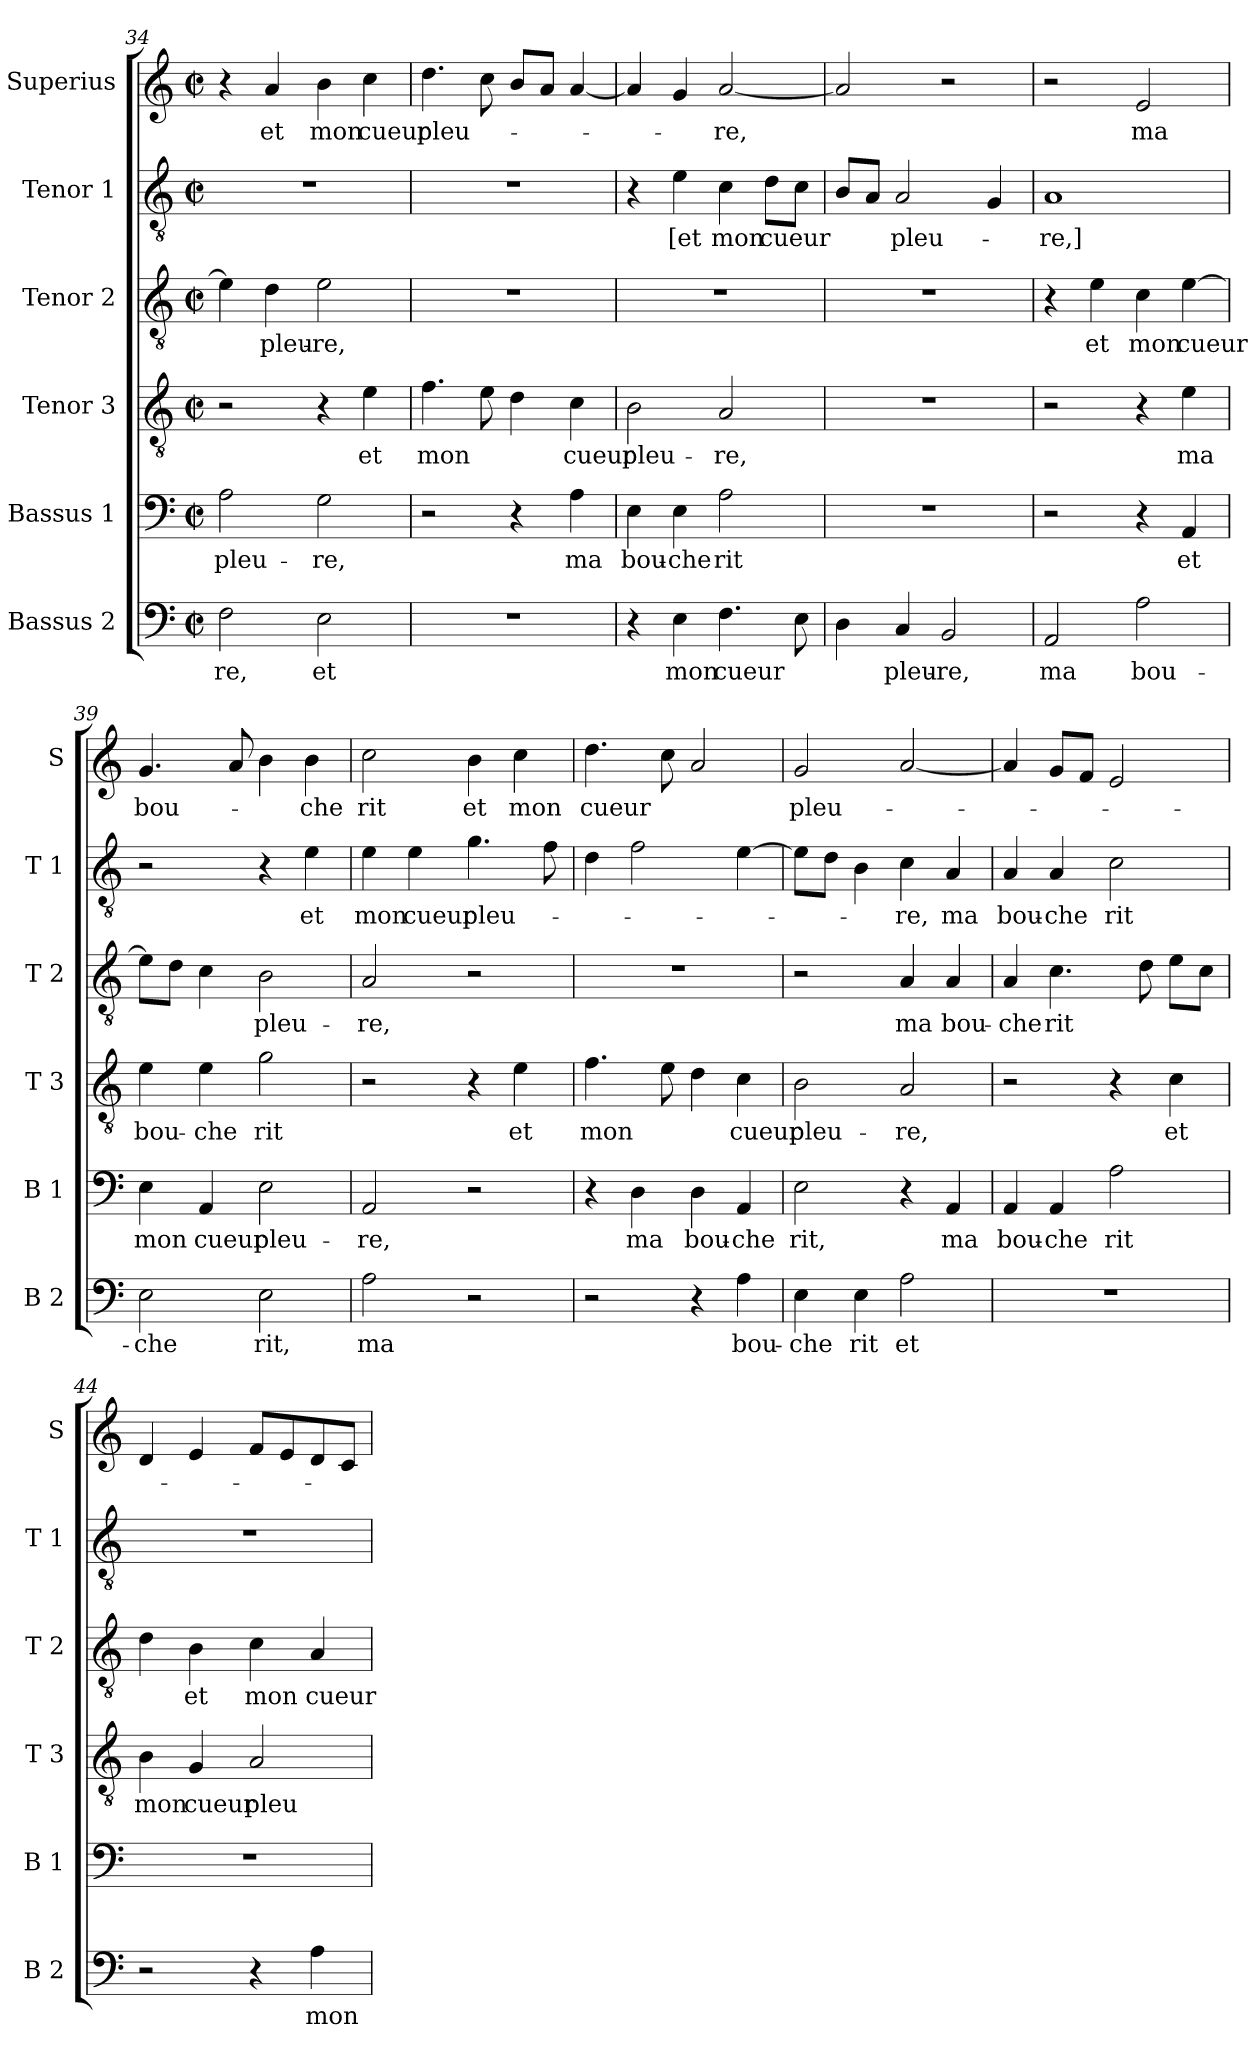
**kern	**text	**kern	**text	**kern	**text	**kern	**text	**kern	**text	**kern	**text
*part6	*part6	*part5	*part5	*part4	*part4	*part3	*part3	*part2	*part2	*part1	*part1
*staff6	*staff6	*staff5	*staff5	*staff4	*staff4	*staff3	*staff3	*staff2	*staff2	*staff1	*staff1
*I"Bassus 2	*	*I"Bassus 1	*	*I"Tenor 3	*	*I"Tenor 2	*	*I"Tenor 1	*	*I"Superius	*
*I'B 2	*	*I'B 1	*	*I'T 3	*	*I'T 2	*	*I'T 1	*	*I'S	*
*clefF4	*	*clefF4	*	*clefGv2	*	*clefGv2	*	*clefGv2	*	*clefG2	*
*k[]	*	*k[]	*	*k[]	*	*k[]	*	*k[]	*	*k[]	*
*C:	*	*C:	*	*C:	*	*C:	*	*C:	*	*C:	*
*M2/2	*	*M2/2	*	*M2/2	*	*M2/2	*	*M2/2	*	*M2/2	*
*met(c|)	*	*met(c|)	*	*met(c|)	*	*met(c|)	*	*met(c|)	*	*met(c|)	*
=34	=34	=34	=34	=34	=34	=34	=34	=34	=34	=34	=34
2F\	-re,	2A\	pleu-	2r	.	4e\]	.	1r	.	4r	.
.	.	.	.	.	.	4d\	pleu-	.	.	4a/	et
2E\	et	2G\	-re,	4r	.	2e\	-re,	.	.	4b\	mon
.	.	.	.	4e\	et	.	.	.	.	4cc\	cueur
=35	=35	=35	=35	=35	=35	=35	=35	=35	=35	=35	=35
1r	.	2r	.	4.f\	mon	1r	.	1r	.	4.dd\	pleu-
.	.	.	.	8e\	.	.	.	.	.	8cc\	.
.	.	4r	.	4d\	.	.	.	.	.	8b/L	.
.	.	.	.	.	.	.	.	.	.	8a/J	.
.	.	4A\	ma	4c\	cueur	.	.	.	.	[4a/	.
!!LO:PB:g=z
=36	=36	=36	=36	=36	=36	=36	=36	=36	=36	=36	=36
4r	.	4E\	bou-	2B\	pleu-	1r	.	4r	.	4a/]	.
4E\	mon	4E\	-che	.	.	.	.	4e\	[et	4g/	.
4.F\	cueur	2A\	rit	2A/	-re,	.	.	4c\	mon	[2a/	-re,
.	.	.	.	.	.	.	.	8d\L	cueur	.	.
8E\	.	.	.	.	.	.	.	8c\J	.	.	.
=37	=37	=37	=37	=37	=37	=37	=37	=37	=37	=37	=37
4D\	.	1r	.	1r	.	1r	.	8B/L	.	2a/]	.
.	.	.	.	.	.	.	.	8A/J	.	.	.
4C/	pleu-	.	.	.	.	.	.	2A/	pleu-	.	.
2BB/	-re,	.	.	.	.	.	.	.	.	2r	.
.	.	.	.	.	.	.	.	4G/	.	.	.
=38	=38	=38	=38	=38	=38	=38	=38	=38	=38	=38	=38
2AA/	ma	2r	.	2r	.	4r	.	1A	-re,]	2r	.
.	.	.	.	.	.	4e\	et	.	.	.	.
2A\	bou-	4r	.	4r	.	4c\	mon	.	.	2e/	ma
.	.	4AA/	et	4e\	ma	[4e\	cueur	.	.	.	.
=39	=39	=39	=39	=39	=39	=39	=39	=39	=39	=39	=39
2E\	-che	4E\	mon	4e\	bou-	8e\L]	.	2r	.	4.g/	bou-
.	.	.	.	.	.	8d\J	.	.	.	.	.
.	.	4AA/	cueur	4e\	-che	4c\	.	.	.	.	.
.	.	.	.	.	.	.	.	.	.	8a/	.
2E\	rit,	2E\	pleu-	2g\	rit	2B\	pleu-	4r	.	4b\	.
.	.	.	.	.	.	.	.	4e\	et	4b\	-che
=40	=40	=40	=40	=40	=40	=40	=40	=40	=40	=40	=40
2A\	ma	2AA/	-re,	2r	.	2A/	-re,	4e\	mon	2cc\	rit
.	.	.	.	.	.	.	.	4e\	cueur	.	.
2r	.	2r	.	4r	.	2r	.	4.g\	pleu-	4b\	et
.	.	.	.	4e\	et	.	.	.	.	4cc\	mon
.	.	.	.	.	.	.	.	8f\	.	.	.
=41	=41	=41	=41	=41	=41	=41	=41	=41	=41	=41	=41
2r	.	4r	.	4.f\	mon	1r	.	4d\	.	4.dd\	cueur
.	.	4D\	ma	.	.	.	.	2f\	.	.	.
.	.	.	.	8e\	.	.	.	.	.	8cc\	.
4r	.	4D\	bou-	4d\	.	.	.	.	.	2a/	.
4A\	bou-	4AA/	-che	4c\	cueur	.	.	[4e\	.	.	.
!!LO:LB:g=z
=42	=42	=42	=42	=42	=42	=42	=42	=42	=42	=42	=42
4E\	-che	2E\	rit,	2B\	pleu-	2r	.	8e\L]	.	2g/	pleu-
.	.	.	.	.	.	.	.	8d\J	.	.	.
4E\	rit	.	.	.	.	.	.	4B\	.	.	.
2A\	et	4r	.	2A/	-re,	4A/	ma	4c\	-re,	[2a/	.
.	.	4AA/	ma	.	.	4A/	bou-	4A/	ma	.	.
=43	=43	=43	=43	=43	=43	=43	=43	=43	=43	=43	=43
1r	.	4AA/	bou-	2r	.	4A/	-che	4A/	bou-	4a/]	.
.	.	4AA/	-che	.	.	4.c\	rit	4A/	-che	8g/L	.
.	.	.	.	.	.	.	.	.	.	8f/J	.
.	.	2A\	rit	4r	.	.	.	2c\	rit	2e/	.
.	.	.	.	.	.	8d\	.	.	.	.	.
.	.	.	.	4c\	et	8e\L	.	.	.	.	.
.	.	.	.	.	.	8c\J	.	.	.	.	.
=44	=44	=44	=44	=44	=44	=44	=44	=44	=44	=44	=44
2r	.	1r	.	4B\	mon	4d\	.	1r	.	4d/	.
.	.	.	.	4G/	cueur	4B\	et	.	.	4e/	.
4r	.	.	.	2A/	pleu-	4c\	mon	.	.	8f/L	.
.	.	.	.	.	.	.	.	.	.	8e/	.
4A\	mon	.	.	.	.	4A/	cueur	.	.	8d/	.
.	.	.	.	.	.	.	.	.	.	8c/J	.
=	=	=	=	=	=	=	=	=	=	=	=
*-	*-	*-	*-	*-	*-	*-	*-	*-	*-	*-	*-
